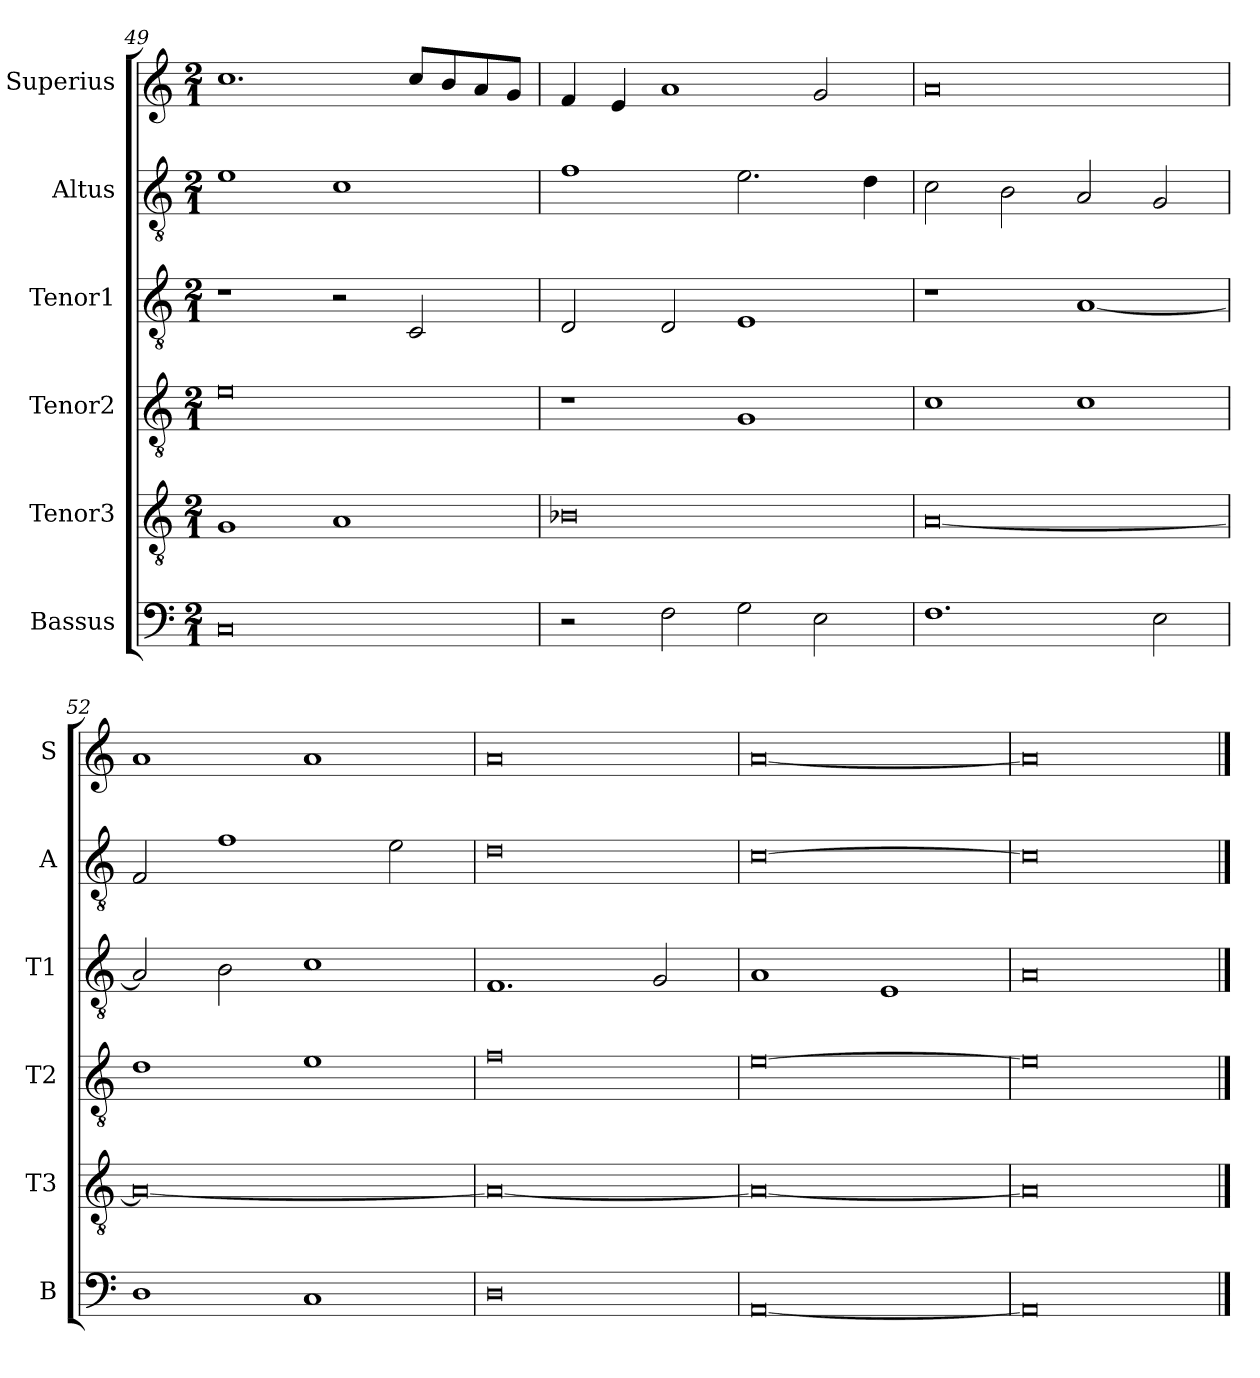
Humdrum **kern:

**kern	**kern	**kern	**kern	**kern	**kern
*part6	*part5	*part4	*part3	*part2	*part1
*staff6	*staff5	*staff4	*staff3	*staff2	*staff1
*I"Bassus	*I"Tenor3	*I"Tenor2	*I"Tenor1	*I"Altus	*I"Superius
*I'B	*I'T3	*I'T2	*I'T1	*I'A	*I'S
*clefF4	*clefGv2	*clefGv2	*clefGv2	*clefGv2	*clefG2
*k[]	*k[]	*k[]	*k[]	*k[]	*k[]
*M2/1	*M2/1	*M2/1	*M2/1	*M2/1	*M2/1
=49	=49	=49	=49	=49	=49
0C	1G	0e	1r	1e	1.cc
.	1A	.	2r	1c	.
.	.	.	2C/	.	8cc/L
.	.	.	.	.	8b/
.	.	.	.	.	8a/
.	.	.	.	.	8g/J
=50	=50	=50	=50	=50	=50
2r	0B-X	1r	2D/	1f	4f/
.	.	.	.	.	4e/
2F\	.	.	2D/	.	1a
2G\	.	1G	1E	2.e\	.
2E\	.	.	.	.	2g/
.	.	.	.	4d\	.
=51	=51	=51	=51	=51	=51
1.F	[0A	1c	1r	2c\	0a
.	.	.	.	2B\	.
.	.	1c	[1A	2A/	.
2E\	.	.	.	2G/	.
=52	=52	=52	=52	=52	=52
1D	0A_	1d	2A/]	2F/	1a
.	.	.	2B\	1f	.
1C	.	1e	1c	.	1a
.	.	.	.	2e\	.
=53	=53	=53	=53	=53	=53
0D	0A_	0f	1.F	0d	0a
.	.	.	2G/	.	.
=54	=54	=54	=54	=54	=54
[0AA	0A_	[0e	1A	[0c	[0a
.	.	.	1E	.	.
=55	=55	=55	=55	=55	=55
0AA]	0A]	0e]	0A	0c]	0a]
==	==	==	==	==	==
*-	*-	*-	*-	*-	*-
